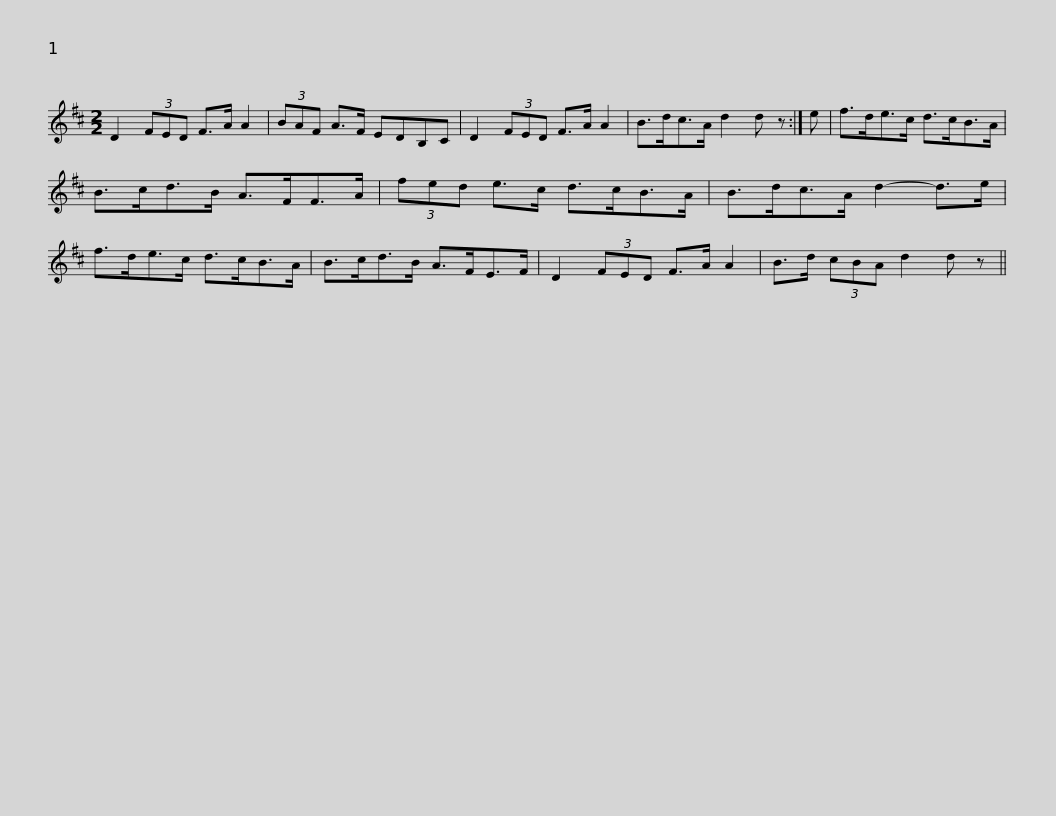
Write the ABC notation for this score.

X:1
L:1/8
M:2/2
I:linebreak $
K:D
V:1 treble
V:1
 D2 (3FED F>A A2 | (3BAF A>F EDB,C | D2 (3FED F>A A2 | B>dc>A d2 d z :| e |$ %5
 f>de>c d>cB>A | B>cd>B A>FF>A | (3fed e>c d>cB>A | B>dc>A d2- d>e |$ f>de>c d>cB>A | %10
 B>cd>B A>FE>F | D2 (3FED F>A A2 | B>d (3cBA d2 d z || %13
